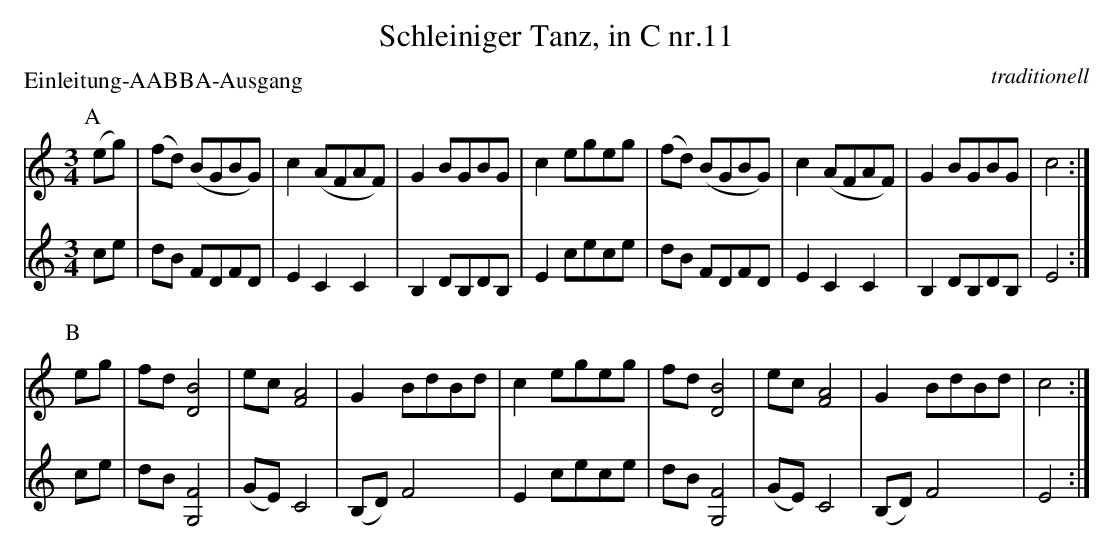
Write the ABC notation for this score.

X:1
T:Schleiniger Tanz, in C nr.11
C:traditionell
P:Einleitung-AABBA-Ausgang
M:3/4
L:1/8
K:C
V:1
P:A
(eg) |\
(fd )(BGBG) | c2(AFAF) | G2BGBG | c2egeg |\
(fd )(BGBG) | c2(AFAF) | G2BGBG | c4 :|
V:2
ce |\
dB FDFD | E2C2C2 | B,2DB,DB, | E2cece |\
dB FDFD | E2C2C2 | B,2DB,DB, | E4 :|
V:1
P:B
eg |\
fd[B4D4] | ec[A4F4] | G2BdBd | c2egeg |\
fd[B4D4] | ec[A4F4] | G2BdBd | c4 :|
V:2
ce |\
dB[F4G,4] | (GE)C4 | (B,D)F4 | E2cece |\
dB[F4G,4] | (GE)C4 | (B,D)F4 | E4 :|
